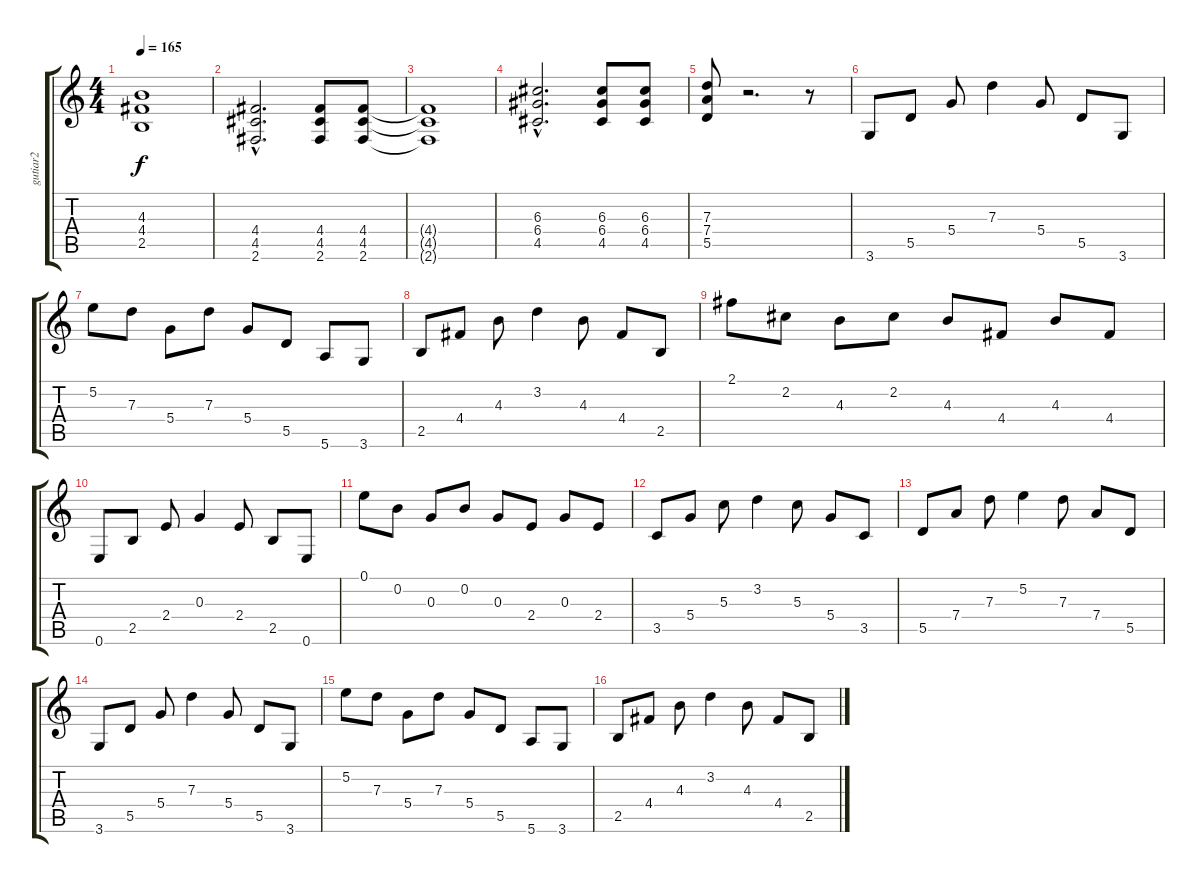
\track ("gutiar2" "gutiar2") {instrument distortionguitar}
\staff {score tabs}
\tuning (E4 B3 G3 D3 A2 E2) {hide}
\ts (4 4)
\tempo 165
\clef g2
\ks c
(4.3{t} 4.4{t} 2.5{t}).1{dy f} |
(4.4{hac} 4.5{hac} 2.6{hac}).2{d} (4.4 4.5 2.6).8 (4.4 4.5 2.6).8 |
(4.4{t} 4.5{t} 2.6{t}).1 |
(6.3{hac} 6.4{hac} 4.5{hac}).2{d} (6.3 6.4 4.5).8 (6.3 6.4 4.5).8 |
(7.3 7.4 5.5).8 r.2{d} r.8 |
3.6.8 5.5.8 5.4.8 7.3.4 5.4.8 5.5.8 3.6.8 |
5.2.8 7.3.8 5.4.8 7.3.8 5.4.8 5.5.8 5.6.8 3.6.8 |
2.5.8 4.4.8 4.3.8 3.2.4 4.3.8 4.4.8 2.5.8 |
2.1.8 2.2.8 4.3.8 2.2.8 4.3.8 4.4.8 4.3.8 4.4.8 |
0.6.8 2.5.8 2.4.8 0.3.4 2.4.8 2.5.8 0.6.8 |
0.1.8 0.2.8 0.3.8 0.2.8 0.3.8 2.4.8 0.3.8 2.4.8 |
3.5.8 5.4.8 5.3.8 3.2.4 5.3.8 5.4.8 3.5.8 |
5.5.8 7.4.8 7.3.8 5.2.4 7.3.8 7.4.8 5.5.8 |
3.6.8 5.5.8 5.4.8 7.3.4 5.4.8 5.5.8 3.6.8 |
5.2.8 7.3.8 5.4.8 7.3.8 5.4.8 5.5.8 5.6.8 3.6.8 |
2.5.8 4.4.8 4.3.8 3.2.4 4.3.8 4.4.8 2.5.8
